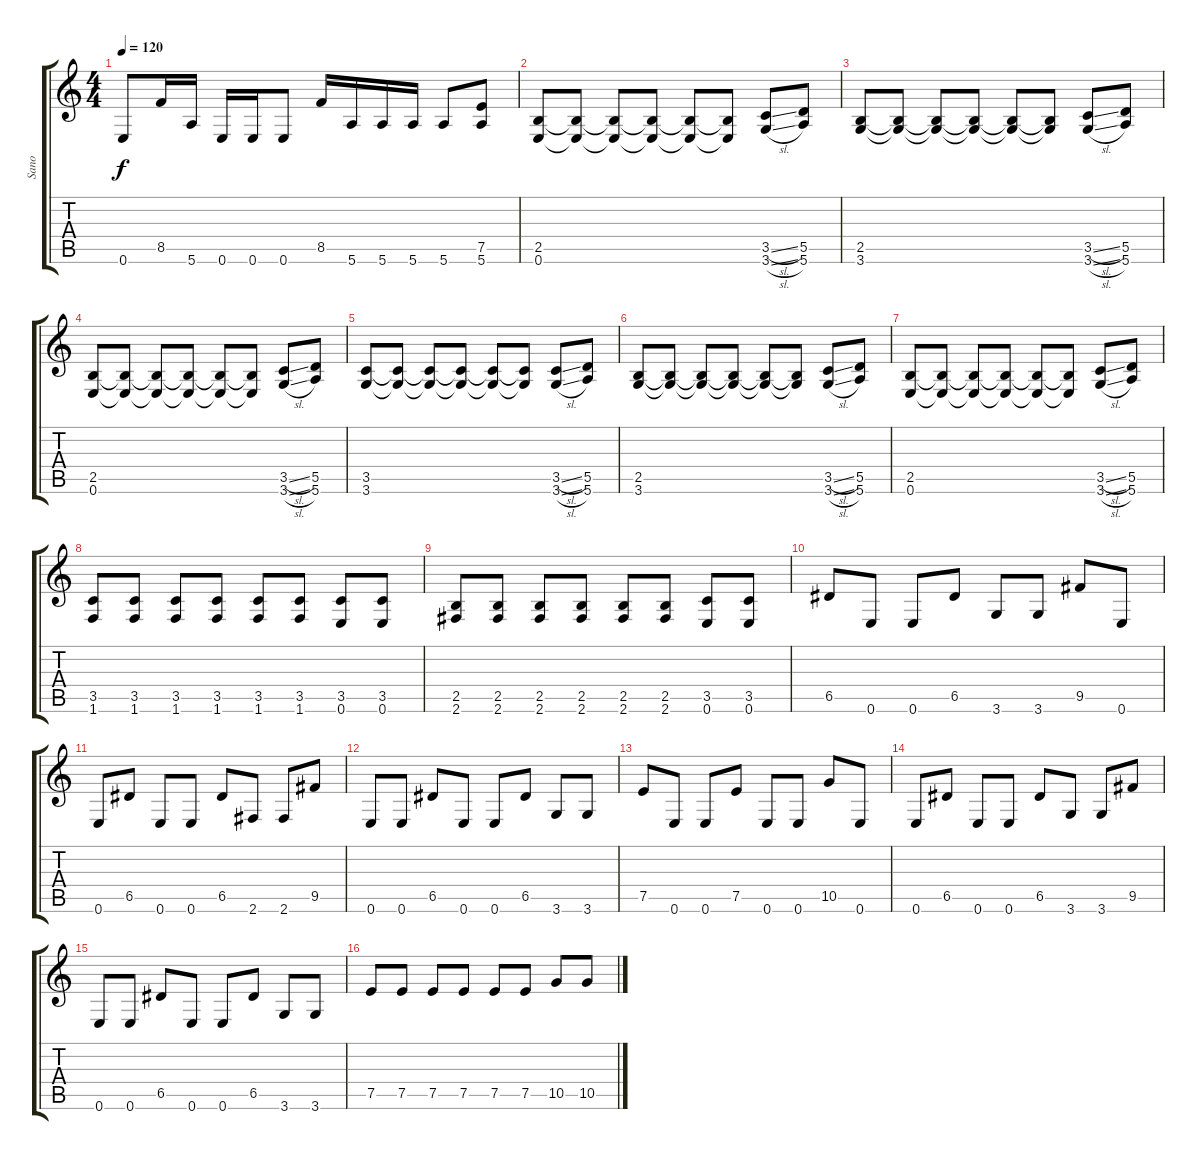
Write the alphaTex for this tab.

\track ("Sano" "Sano") {instrument distortionguitar}
\staff {score tabs}
\tuning (E4 B3 G3 D3 A2 E2) {hide}
\ts (4 4)
\tempo 120
\clef g2
\ks c
0.6.8{dy f} 8.5.16 5.6.16 0.6.16 0.6.16 0.6.8 8.5.16 5.6.16 5.6.16 5.6.16 5.6.8 (7.5 5.6).8 |
(2.5 0.6).8 (2.5{t} 0.6{t}).8 (2.5{t} 0.6{t}).8 (2.5{t} 0.6{t}).8 (2.5{t} 0.6{t}).8 (2.5{t} 0.6{t}).8 (3.5{sl} 3.6{sl}).8 (5.5 5.6).8 |
(2.5 3.6).8 (2.5{t} 3.6{t}).8 (2.5{t} 3.6{t}).8 (2.5{t} 3.6{t}).8 (2.5{t} 3.6{t}).8 (2.5{t} 3.6{t}).8 (3.5{sl} 3.6{sl}).8 (5.5 5.6).8 |
(2.5 0.6).8 (2.5{t} 0.6{t}).8 (2.5{t} 0.6{t}).8 (2.5{t} 0.6{t}).8 (2.5{t} 0.6{t}).8 (2.5{t} 0.6{t}).8 (3.5{sl} 3.6{sl}).8 (5.5 5.6).8 |
(3.5 3.6).8 (3.5{t} 3.6{t}).8 (3.5{t} 3.6{t}).8 (3.5{t} 3.6{t}).8 (3.5{t} 3.6{t}).8 (3.5{t} 3.6{t}).8 (3.5{sl} 3.6{sl}).8 (5.5 5.6).8 |
(2.5 3.6).8 (2.5{t} 3.6{t}).8 (2.5{t} 3.6{t}).8 (2.5{t} 3.6{t}).8 (2.5{t} 3.6{t}).8 (2.5{t} 3.6{t}).8 (3.5{sl} 3.6{sl}).8 (5.5 5.6).8 |
(2.5 0.6).8 (2.5{t} 0.6{t}).8 (2.5{t} 0.6{t}).8 (2.5{t} 0.6{t}).8 (2.5{t} 0.6{t}).8 (2.5{t} 0.6{t}).8 (3.5{sl} 3.6{sl}).8 (5.5 5.6).8 |
(3.5 1.6).8 (3.5 1.6).8 (3.5 1.6).8 (3.5 1.6).8 (3.5 1.6).8 (3.5 1.6).8 (3.5 0.6).8 (3.5 0.6).8 |
(2.5 2.6).8 (2.5 2.6).8 (2.5 2.6).8 (2.5 2.6).8 (2.5 2.6).8 (2.5 2.6).8 (3.5 0.6).8 (3.5 0.6).8 |
6.5.8 0.6.8 0.6.8 6.5.8 3.6.8 3.6.8 9.5.8 0.6.8 |
0.6.8 6.5.8 0.6.8 0.6.8 6.5.8 2.6.8 2.6.8 9.5.8 |
0.6.8 0.6.8 6.5.8 0.6.8 0.6.8 6.5.8 3.6.8 3.6.8 |
7.5.8 0.6.8 0.6.8 7.5.8 0.6.8 0.6.8 10.5.8 0.6.8 |
0.6.8 6.5.8 0.6.8 0.6.8 6.5.8 3.6.8 3.6.8 9.5.8 |
0.6.8 0.6.8 6.5.8 0.6.8 0.6.8 6.5.8 3.6.8 3.6.8 |
7.5.8 7.5.8 7.5.8 7.5.8 7.5.8 7.5.8 10.5.8 10.5.8
